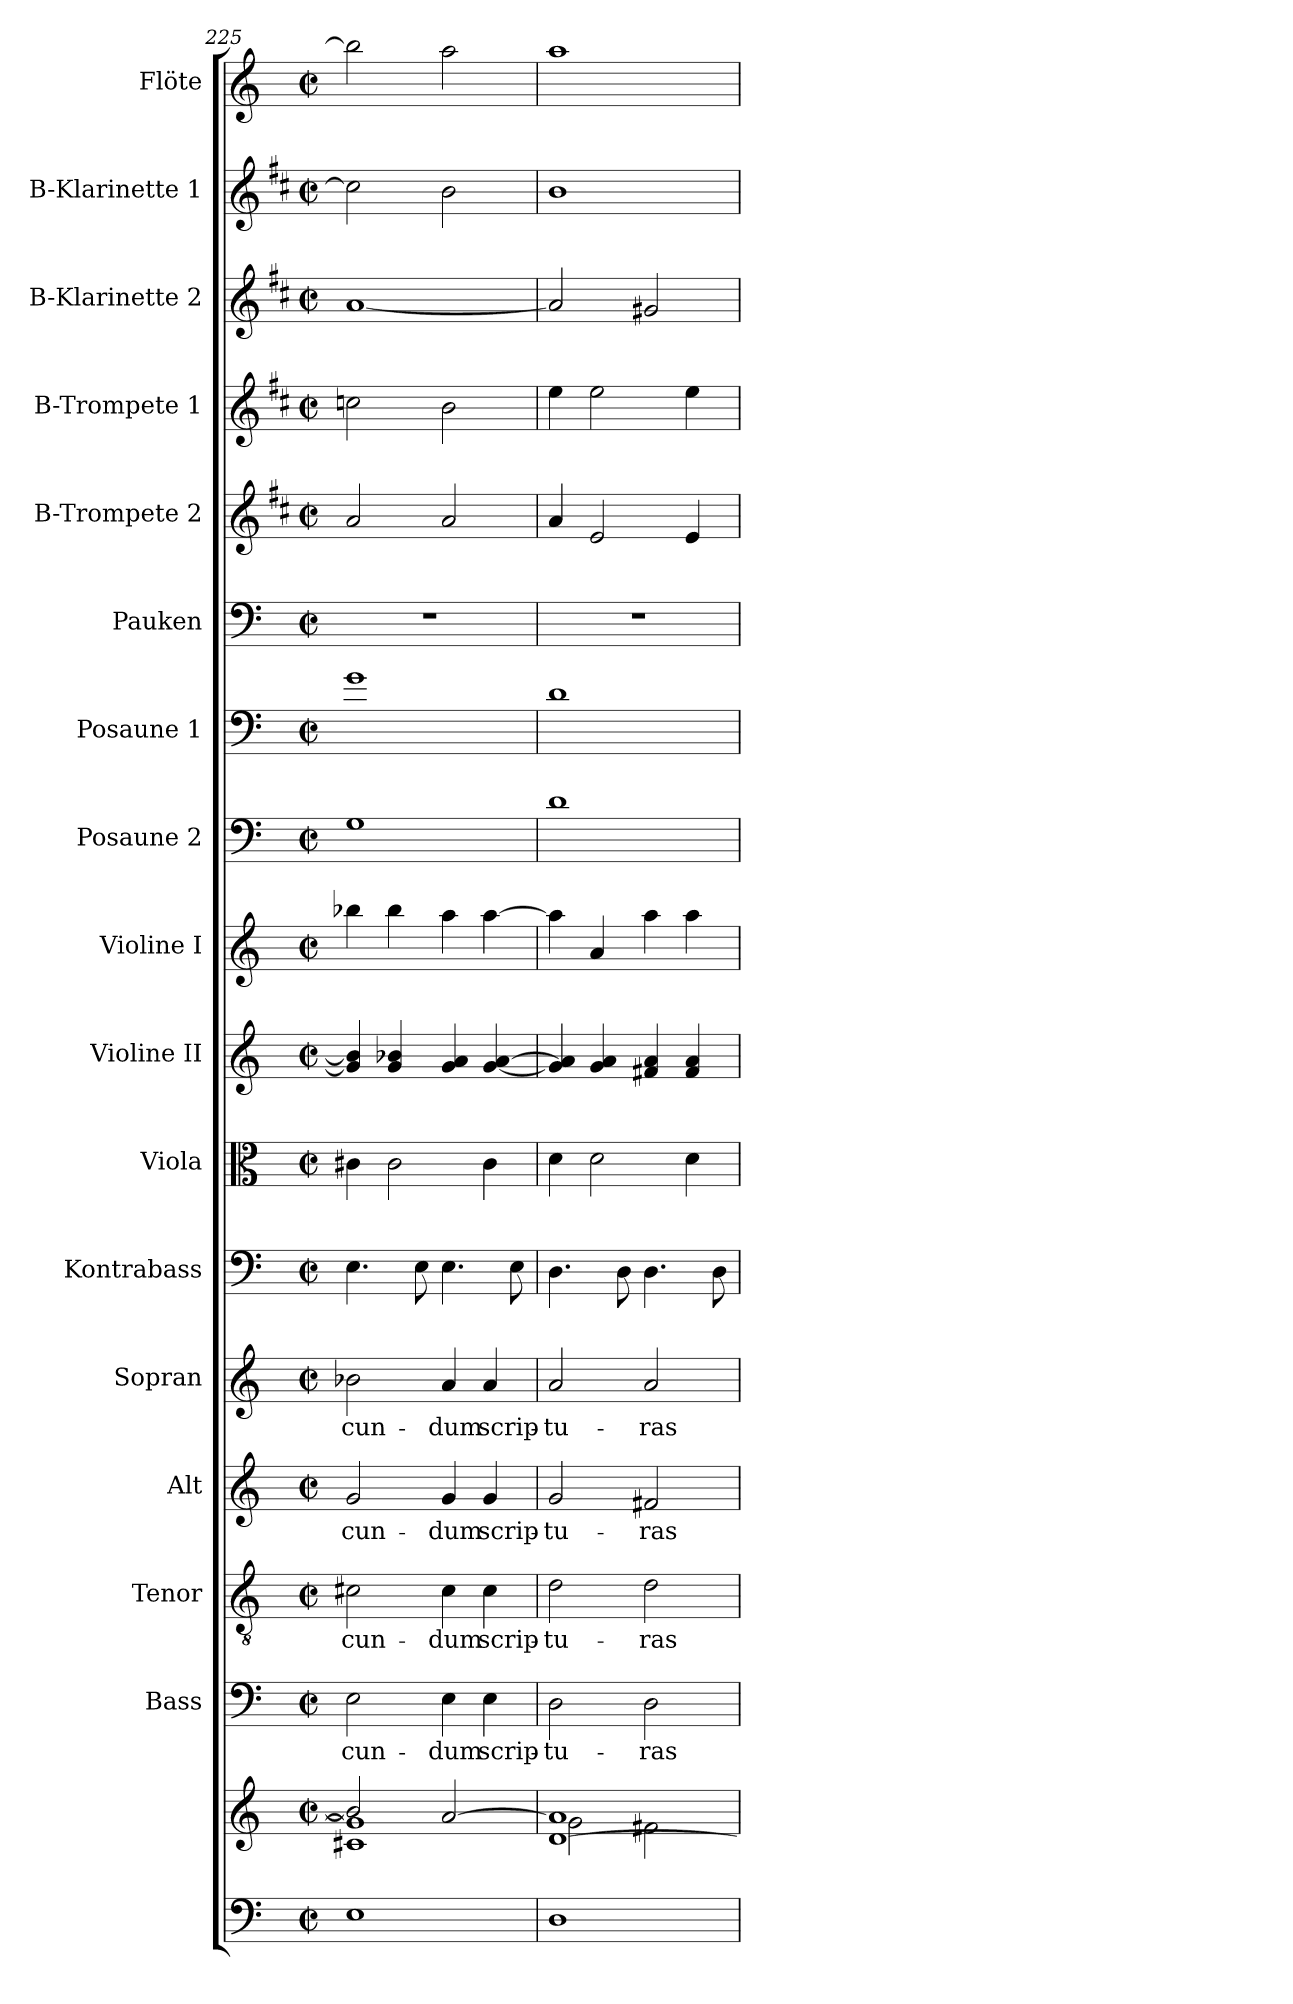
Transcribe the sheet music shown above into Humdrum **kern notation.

**kern	**kern	**kern	**text	**kern	**text	**kern	**text	**kern	**text	**kern	**kern	**kern	**kern	**kern	**kern	**kern	**kern	**kern	**kern	**kern	**kern
*part17	*part17	*part16	*part16	*part15	*part15	*part14	*part14	*part13	*part13	*part12	*part11	*part10	*part9	*part8	*part7	*part6	*part5	*part4	*part3	*part2	*part1
*staff18	*staff17	*staff16	*staff16	*staff15	*staff15	*staff14	*staff14	*staff13	*staff13	*staff12	*staff11	*staff10	*staff9	*staff8	*staff7	*staff6	*staff5	*staff4	*staff3	*staff2	*staff1
*	*	*I"Bass	*	*I"Tenor	*	*I"Alt	*	*I"Sopran	*	*I"Kontrabass	*I"Viola	*I"Violine II	*I"Violine I	*I"Posaune 2	*I"Posaune 1	*I"Pauken	*I"B-Trompete 2	*I"B-Trompete 1	*I"B-Klarinette 2	*I"B-Klarinette 1	*I"Flöte
*	*	*I'B.	*	*I'T.	*	*I'A.	*	*I'S.	*	*I'Kb.	*I'Vla.	*I'Vl. II	*I'Vl. I	*I'Pos. 2	*I'Pos. 1	*I'Pk.	*I'B Trp. 2	*I'B Trp. 1	*I'B Kl. 2	*I'B Kl. 1	*I'Fl.
*clefF4	*clefG2	*clefF4	*	*clefGv2	*	*clefG2	*	*clefG2	*	*clefF4	*clefC3	*clefG2	*clefG2	*clefF4	*clefF4	*clefF4	*clefG2	*clefG2	*clefG2	*clefG2	*clefG2
*	*	*	*	*	*	*	*	*	*	*ITrd7c12	*	*	*	*	*	*	*ITrd1c2	*ITrd1c2	*ITrd1c2	*ITrd1c2	*
*k[]	*k[]	*k[]	*	*k[]	*	*k[]	*	*k[]	*	*k[]	*k[]	*k[]	*k[]	*k[]	*k[]	*k[]	*k[]	*k[]	*k[]	*k[]	*k[]
*C:	*C:	*C:	*	*C:	*	*C:	*	*C:	*	*C:	*C:	*C:	*C:	*C:	*C:	*C:	*C:	*C:	*C:	*C:	*C:
*M2/2	*M2/2	*M2/2	*	*M2/2	*	*M2/2	*	*M2/2	*	*M2/2	*M2/2	*M2/2	*M2/2	*M2/2	*M2/2	*M2/2	*M2/2	*M2/2	*M2/2	*M2/2	*M2/2
*met(c|)	*met(c|)	*met(c|)	*	*met(c|)	*	*met(c|)	*	*met(c|)	*	*met(c|)	*met(c|)	*met(c|)	*met(c|)	*met(c|)	*met(c|)	*met(c|)	*met(c|)	*met(c|)	*met(c|)	*met(c|)	*met(c|)
=225	=225	=225	=225	=225	=225	=225	=225	=225	=225	=225	=225	=225	=225	=225	=225	=225	=225	=225	=225	=225	=225
*	*^	*	*	*	*	*	*	*	*	*	*	*	*	*	*	*	*	*	*	*	*
!	!	!	!	!LO:LY:b	!	!LO:LY:b	!	!LO:LY:b	!	!LO:LY:b	!	!	!	!	!	!	!	!	!	!	!	!
1E	2b-/]	1c#X 1g]	2E\	-cun-	2c#X\	-cun-	2g/	-cun-	2b-X\	-cun-	4.EE\	4c#X\	4g/] 4b-/]	4bb-X\	1G	1g	1r	2g/	2b-X\	[1g	2b-\]	2bb-\]
.	.	.	.	.	.	.	.	.	.	.	.	2c#\	4g/ 4b-X/	4bb-\	.	.	.	.	.	.	.	.
.	.	.	.	.	.	.	.	.	.	.	8EE\	.	.	.	.	.	.	.	.	.	.	.
!	!	!	!	!LO:LY:b	!	!LO:LY:b	!	!LO:LY:b	!	!LO:LY:b	!	!	!	!	!	!	!	!	!	!	!	!
.	[>2a/	.	4E\	-dum	4c#\	-dum	4g/	-dum	4a/	-dum	4.EE\	.	4g/ 4a/	4aa\	.	.	.	2g/	2a\	.	2a\	2aa\
!	!	!	!	!LO:LY:b	!	!LO:LY:b	!	!LO:LY:b	!	!LO:LY:b	!	!	!	!	!	!	!	!	!	!	!	!
.	.	.	4E\	scrip-	4c#\	scrip-	4g/	scrip-	4a/	scrip-	.	4c#\	[4g/ [4a/	[4aa\	.	.	.	.	.	.	.	.
.	.	.	.	.	.	.	.	.	.	.	8EE\	.	.	.	.	.	.	.	.	.	.	.
=226	=226	=226	=226	=226	=226	=226	=226	=226	=226	=226	=226	=226	=226	=226	=226	=226	=226	=226	=226	=226	=226	=226
!	!	!	!	!LO:LY:b	!	!LO:LY:b	!	!LO:LY:b	!	!LO:LY:b	!	!	!	!	!	!	!	!	!	!	!	!
1D	[<1d 1a]	2g\	2D\	-tu-	2d\	-tu-	2g/	-tu-	2a/	-tu-	4.DD\	4d\	4g/] 4a/]	4aa\]	1d	1d	1r	4g/	4dd\	2g/]	1a	1aa
.	.	.	.	.	.	.	.	.	.	.	.	2d\	4g/ 4a/	4a/	.	.	.	2d/	2dd\	.	.	.
.	.	.	.	.	.	.	.	.	.	.	8DD\	.	.	.	.	.	.	.	.	.	.	.
!	!	!	!	!LO:LY:b	!	!LO:LY:b	!	!LO:LY:b	!	!LO:LY:b	!	!	!	!	!	!	!	!	!	!	!	!
.	.	2f#X\	2D\	-ras	2d\	-ras	2f#X/	-ras	2a/	-ras	4.DD\	.	4f#X/ 4a/	4aa\	.	.	.	.	.	2f#X/	.	.
.	.	.	.	.	.	.	.	.	.	.	.	4d\	4f#/ 4a/	4aa\	.	.	.	4d/	4dd\	.	.	.
.	.	.	.	.	.	.	.	.	.	.	8DD\	.	.	.	.	.	.	.	.	.	.	.
*	*v	*v	*	*	*	*	*	*	*	*	*	*	*	*	*	*	*	*	*	*	*	*
=	=	=	=	=	=	=	=	=	=	=	=	=	=	=	=	=	=	=	=	=	=
*-	*-	*-	*-	*-	*-	*-	*-	*-	*-	*-	*-	*-	*-	*-	*-	*-	*-	*-	*-	*-	*-
